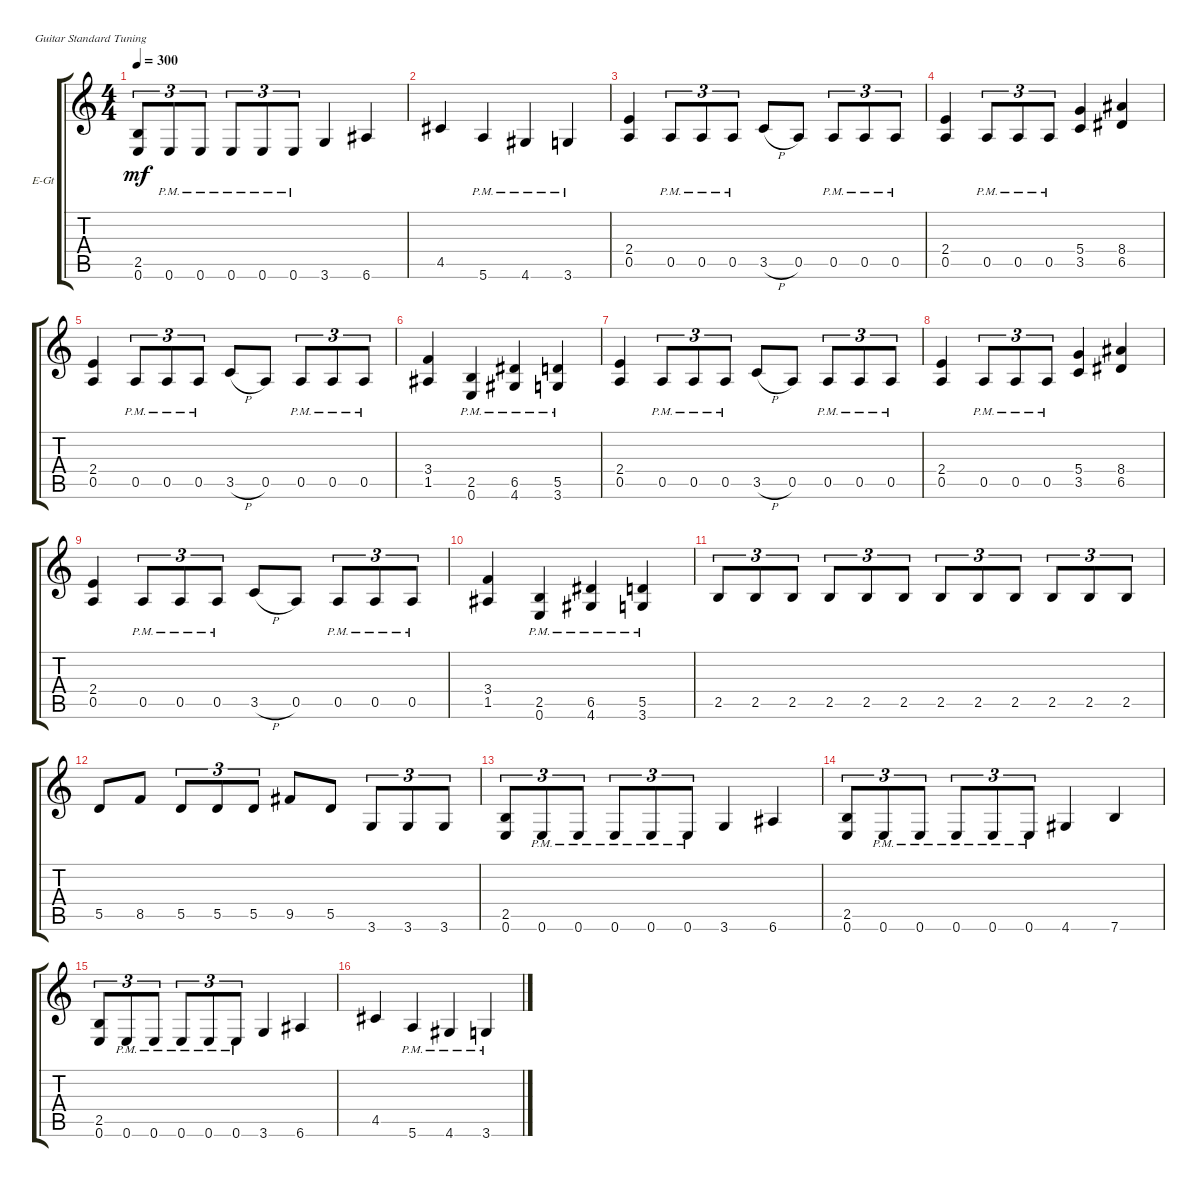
\defaultSystemsLayout 4
\bracketExtendMode groupsimilarinstruments
\firstSystemTrackNameOrientation horizontal
\otherSystemsTrackNameOrientation horizontal
\track ("Electric Guitar" "E-Gt") {instrument electricguitarclean}
\staff {score tabs}
\tuning (E4 B3 G3 D3 A2 E2)
\ts (4 4)
\tempo 300
\clef g2
\ks c
(0.6 2.5).8{tu (3 2) dy mf} 0.6{pm}.8{tu (3 2)} 0.6{pm}.8{tu (3 2)} 0.6{pm}.8{tu (3 2)} 0.6{pm}.8{tu (3 2)} 0.6{pm}.8{tu (3 2)} 3.6.4 6.6.4 |
4.5.4 5.6{pm}.4 4.6{pm}.4 3.6{pm}.4 |
(0.5 2.4).4 0.5{pm}.8{tu (3 2)} 0.5{pm}.8{tu (3 2)} 0.5{pm}.8{tu (3 2)} 3.5{h}.8 0.5.8 0.5{pm}.8{tu (3 2)} 0.5{pm}.8{tu (3 2)} 0.5{pm}.8{tu (3 2)} |
(0.5 2.4).4 0.5{pm}.8{tu (3 2)} 0.5{pm}.8{tu (3 2)} 0.5{pm}.8{tu (3 2)} (3.5 5.4).4 (6.5 8.4).4 |
(0.5 2.4).4 0.5{pm}.8{tu (3 2)} 0.5{pm}.8{tu (3 2)} 0.5{pm}.8{tu (3 2)} 3.5{h}.8 0.5.8 0.5{pm}.8{tu (3 2)} 0.5{pm}.8{tu (3 2)} 0.5{pm}.8{tu (3 2)} |
(1.5 3.4).4 (0.6{pm} 2.5{pm}).4 (4.6{pm} 6.5{pm}).4 (3.6{pm} 5.5{pm}).4 |
(0.5 2.4).4 0.5{pm}.8{tu (3 2)} 0.5{pm}.8{tu (3 2)} 0.5{pm}.8{tu (3 2)} 3.5{h}.8 0.5.8 0.5{pm}.8{tu (3 2)} 0.5{pm}.8{tu (3 2)} 0.5{pm}.8{tu (3 2)} |
(0.5 2.4).4 0.5{pm}.8{tu (3 2)} 0.5{pm}.8{tu (3 2)} 0.5{pm}.8{tu (3 2)} (3.5 5.4).4 (6.5 8.4).4 |
(0.5 2.4).4 0.5{pm}.8{tu (3 2)} 0.5{pm}.8{tu (3 2)} 0.5{pm}.8{tu (3 2)} 3.5{h}.8 0.5.8 0.5{pm}.8{tu (3 2)} 0.5{pm}.8{tu (3 2)} 0.5{pm}.8{tu (3 2)} |
(1.5 3.4).4 (0.6{pm} 2.5{pm}).4 (4.6{pm} 6.5{pm}).4 (3.6{pm} 5.5{pm}).4 |
2.5.8{tu (3 2)} 2.5.8{tu (3 2)} 2.5.8{tu (3 2)} 2.5.8{tu (3 2)} 2.5.8{tu (3 2)} 2.5.8{tu (3 2)} 2.5.8{tu (3 2)} 2.5.8{tu (3 2)} 2.5.8{tu (3 2)} 2.5.8{tu (3 2)} 2.5.8{tu (3 2)} 2.5.8{tu (3 2)} |
5.5.8 8.5.8 5.5.8{tu (3 2)} 5.5.8{tu (3 2)} 5.5.8{tu (3 2)} 9.5.8 5.5.8 3.6.8{tu (3 2)} 3.6.8{tu (3 2)} 3.6.8{tu (3 2)} |
(0.6 2.5).8{tu (3 2)} 0.6{pm}.8{tu (3 2)} 0.6{pm}.8{tu (3 2)} 0.6{pm}.8{tu (3 2)} 0.6{pm}.8{tu (3 2)} 0.6{pm}.8{tu (3 2)} 3.6.4 6.6.4 |
(0.6 2.5).8{tu (3 2)} 0.6{pm}.8{tu (3 2)} 0.6{pm}.8{tu (3 2)} 0.6{pm}.8{tu (3 2)} 0.6{pm}.8{tu (3 2)} 0.6{pm}.8{tu (3 2)} 4.6.4 7.6.4 |
(0.6 2.5).8{tu (3 2)} 0.6{pm}.8{tu (3 2)} 0.6{pm}.8{tu (3 2)} 0.6{pm}.8{tu (3 2)} 0.6{pm}.8{tu (3 2)} 0.6{pm}.8{tu (3 2)} 3.6.4 6.6.4 |
4.5.4 5.6{pm}.4 4.6{pm}.4 3.6{pm}.4
